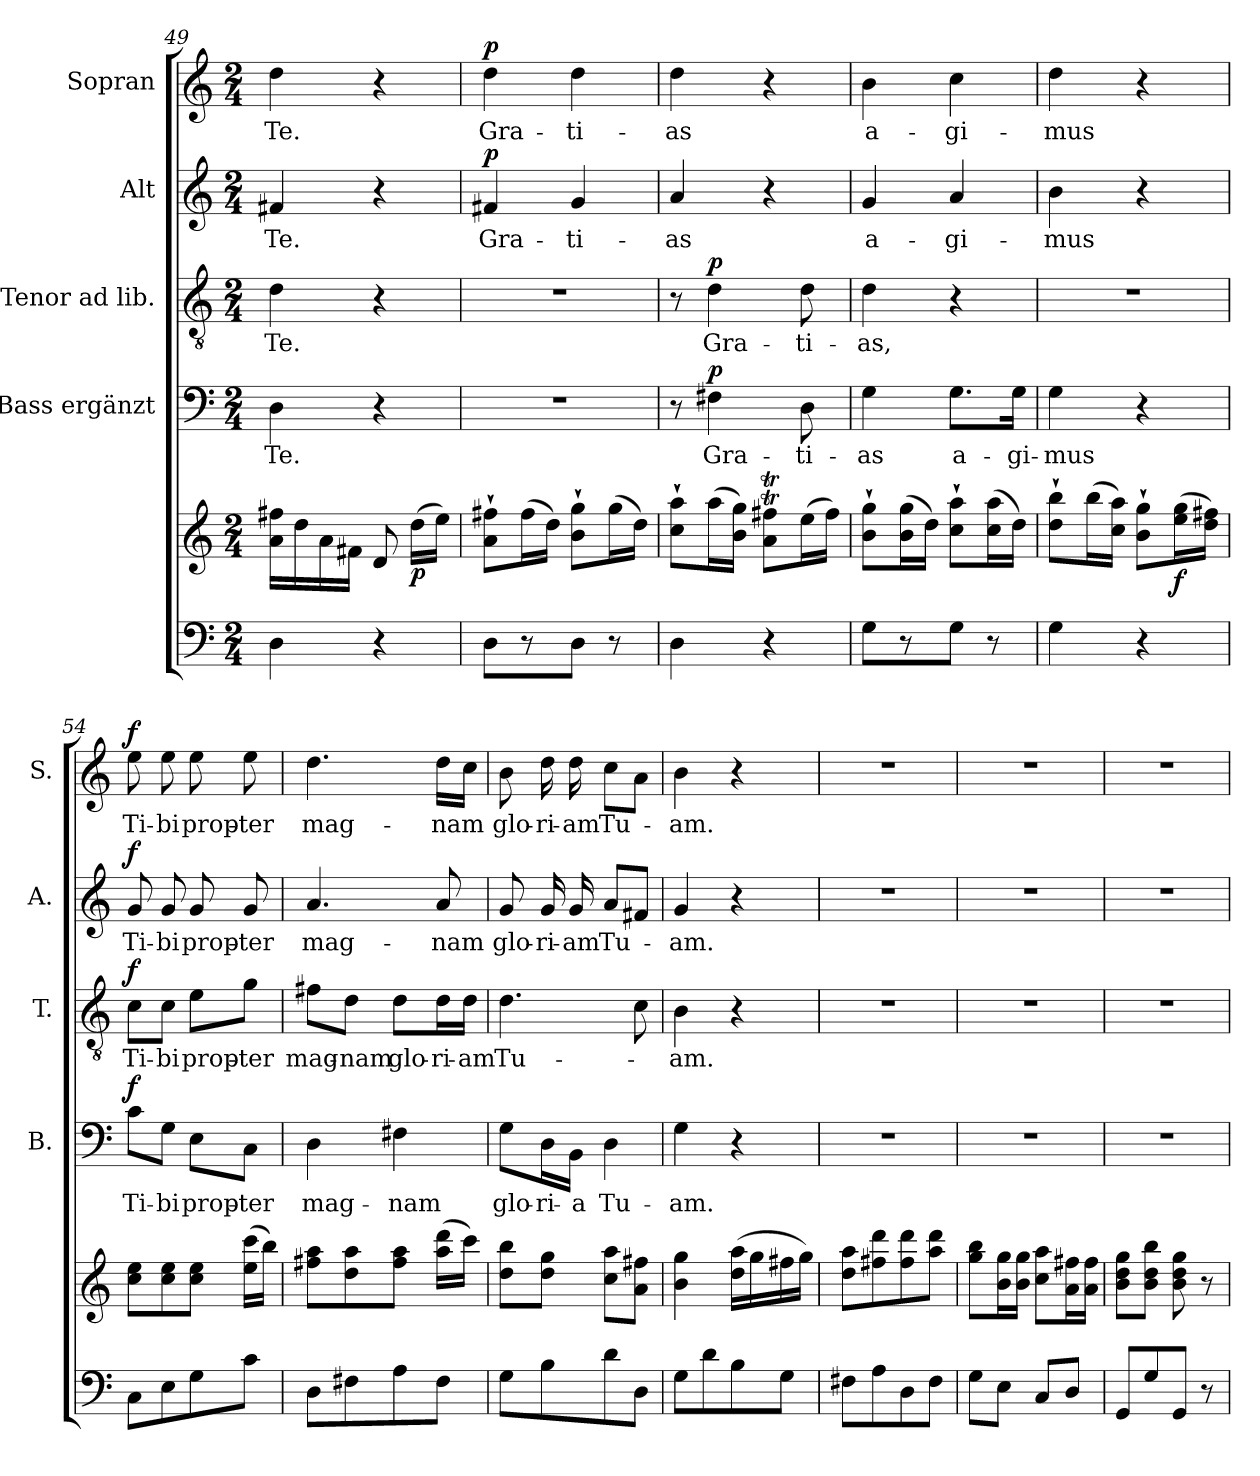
**kern	**kern	**dynam	**kern	**text	**dynam	**kern	**text	**dynam	**kern	**text	**dynam	**kern	**text	**dynam
*part5	*part5	*part5	*part4	*part4	*part4	*part3	*part3	*part3	*part2	*part2	*part2	*part1	*part1	*part1
*staff6	*staff5	*staff5/6	*staff4	*staff4	*staff4	*staff3	*staff3	*staff3	*staff2	*staff2	*staff2	*staff1	*staff1	*staff1
*	*	*	*I"Bass ergänzt	*	*	*I"Tenor ad lib.	*	*	*I"Alt	*	*	*I"Sopran	*	*
*	*	*	*I'B.	*	*	*I'T.	*	*	*I'A.	*	*	*I'S.	*	*
*clefF4	*clefG2	*	*clefF4	*	*	*clefGv2	*	*	*clefG2	*	*	*clefG2	*	*
*k[]	*k[]	*	*k[]	*	*	*k[]	*	*	*k[]	*	*	*k[]	*	*
*C:	*C:	*	*C:	*	*	*C:	*	*	*C:	*	*	*C:	*	*
*M2/4	*M2/4	*	*M2/4	*	*	*M2/4	*	*	*M2/4	*	*	*M2/4	*	*
=49	=49	=49	=49	=49	=49	=49	=49	=49	=49	=49	=49	=49	=49	=49
!	!	!	!	!LO:LY:b	!	!	!LO:LY:b	!	!	!LO:LY:b	!	!	!LO:LY:b	!
4D\	16a\ 16ff#X\LL	.	4D\	Te.	.	4d\	Te.	.	4f#X/	Te.	.	4dd\	Te.	.
.	16dd\	.	.	.	.	.	.	.	.	.	.	.	.	.
.	16a\	.	.	.	.	.	.	.	.	.	.	.	.	.
.	16f#X\JJ	.	.	.	.	.	.	.	.	.	.	.	.	.
4r	8d/	.	4r	.	.	4r	.	.	4r	.	.	4r	.	.
!	!	!LO:DY:b	!	!	!	!	!	!	!	!	!	!	!	!
.	(>16dd\LL	p	.	.	.	.	.	.	.	.	.	.	.	.
.	16ee\JJ)	.	.	.	.	.	.	.	.	.	.	.	.	.
=50	=50	=50	=50	=50	=50	=50	=50	=50	=50	=50	=50	=50	=50	=50
!	!	!	!	!	!	!	!	!	!	!LO:LY:b	!LO:DY:a	!	!LO:LY:b	!LO:DY:a
8D\L	8a\`> 8ff#X\`>L	.	2r	.	.	2r	.	.	4f#X/	Gra-	p	4dd\	Gra-	p
8r	(>16ff#\L	.	.	.	.	.	.	.	.	.	.	.	.	.
.	16dd\JJ)	.	.	.	.	.	.	.	.	.	.	.	.	.
!	!	!	!	!	!	!	!	!	!	!LO:LY:b	!	!	!LO:LY:b	!
8D\J	8b\`> 8gg\`>L	.	.	.	.	.	.	.	4g/	-ti-	.	4dd\	-ti-	.
8r	(>16gg\L	.	.	.	.	.	.	.	.	.	.	.	.	.
.	16dd\JJ)	.	.	.	.	.	.	.	.	.	.	.	.	.
!!LO:PB:g=z
=51	=51	=51	=51	=51	=51	=51	=51	=51	=51	=51	=51	=51	=51	=51
!	!	!	!	!	!	!	!	!	!	!LO:LY:b	!	!	!LO:LY:b	!
4D\	8cc\`> 8aa\`>L	.	8r	.	.	8r	.	.	4a/	-as	.	4dd\	-as	.
!	!	!	!	!LO:LY:b	!LO:DY:a	!	!LO:LY:b	!LO:DY:a	!	!	!	!	!	!
.	(>16aa\L	.	4F#X\	Gra-	p	4d\	Gra-	p	.	.	.	.	.	.
.	16b\ 16gg\JJ)	.	.	.	.	.	.	.	.	.	.	.	.	.
4r	8a\T 8ff#X\TL	.	.	.	.	.	.	.	4r	.	.	4r	.	.
!	!	!	!	!LO:LY:b	!	!	!LO:LY:b	!	!	!	!	!	!	!
.	(>16ee\L	.	8D\	-ti-	.	8d\	-ti-	.	.	.	.	.	.	.
.	16ff#\JJ)	.	.	.	.	.	.	.	.	.	.	.	.	.
=52	=52	=52	=52	=52	=52	=52	=52	=52	=52	=52	=52	=52	=52	=52
!	!	!	!	!LO:LY:b	!	!	!LO:LY:b	!	!	!LO:LY:b	!	!	!LO:LY:b	!
8G\L	8b\`> 8gg\`>L	.	4G\	-as	.	4d\	-as,	.	4g/	a-	.	4b\	a-	.
8r	(>16b\ 16gg\L	.	.	.	.	.	.	.	.	.	.	.	.	.
.	16dd\JJ)	.	.	.	.	.	.	.	.	.	.	.	.	.
!	!	!	!	!LO:LY:b	!	!	!	!	!	!LO:LY:b	!	!	!LO:LY:b	!
8G\J	8cc\`> 8aa\`>L	.	8.G\L	a-	.	4r	.	.	4a/	-gi-	.	4cc\	-gi-	.
8r	(>16cc\ 16aa\L	.	.	.	.	.	.	.	.	.	.	.	.	.
!	!	!	!	!LO:LY:b	!	!	!	!	!	!	!	!	!	!
.	16dd\JJ)	.	16G\Jk	-gi-	.	.	.	.	.	.	.	.	.	.
=53	=53	=53	=53	=53	=53	=53	=53	=53	=53	=53	=53	=53	=53	=53
!	!	!	!	!LO:LY:b	!	!	!	!	!	!LO:LY:b	!	!	!LO:LY:b	!
4G\	8dd\`> 8bb\`>L	.	4G\	-mus	.	2r	.	.	4b\	-mus	.	4dd\	-mus	.
.	(>16bb\L	.	.	.	.	.	.	.	.	.	.	.	.	.
.	16cc\ 16aa\JJ)	.	.	.	.	.	.	.	.	.	.	.	.	.
4r	8b\`> 8gg\`>L	.	4r	.	.	.	.	.	4r	.	.	4r	.	.
!	!	!LO:DY:b	!	!	!	!	!	!	!	!	!	!	!	!
.	(>16ee\ 16gg\L	f	.	.	.	.	.	.	.	.	.	.	.	.
.	16dd\ 16ff#X\JJ)	.	.	.	.	.	.	.	.	.	.	.	.	.
=54	=54	=54	=54	=54	=54	=54	=54	=54	=54	=54	=54	=54	=54	=54
!	!	!	!	!LO:LY:b	!LO:DY:a	!	!LO:LY:b	!LO:DY:a	!	!LO:LY:b	!LO:DY:a	!	!LO:LY:b	!LO:DY:a
8C\L	8cc\ 8ee\L	.	8c\L	Ti-	f	8c\L	Ti-	f	8g/	Ti-	f	8ee\	Ti-	f
!	!	!	!	!LO:LY:b	!	!	!LO:LY:b	!	!	!LO:LY:b	!	!	!LO:LY:b	!
8E\	8cc\ 8ee\	.	8G\J	-bi	.	8c\J	-bi	.	8g/	-bi	.	8ee\	-bi	.
!	!	!	!	!LO:LY:b	!	!	!LO:LY:b	!	!	!LO:LY:b	!	!	!LO:LY:b	!
8G\	8cc\ 8ee\J	.	8E\L	prop-	.	8e\L	prop-	.	8g/	prop-	.	8ee\	prop-	.
!	!	!	!	!LO:LY:b	!	!	!LO:LY:b	!	!	!LO:LY:b	!	!	!LO:LY:b	!
8c\J	(>16ee\ 16ccc\LL	.	8C\J	-ter	.	8g\J	-ter	.	8g/	-ter	.	8ee\	-ter	.
.	16bb\JJ)	.	.	.	.	.	.	.	.	.	.	.	.	.
=55	=55	=55	=55	=55	=55	=55	=55	=55	=55	=55	=55	=55	=55	=55
!	!	!	!	!LO:LY:b	!	!	!LO:LY:b	!	!	!LO:LY:b	!	!	!LO:LY:b	!
8D\L	8ff#X\ 8aa\L	.	4D\	mag-	.	8f#X\L	mag-	.	4.a/	mag-	.	4.dd\	mag-	.
!	!	!	!	!	!	!	!LO:LY:b	!	!	!	!	!	!	!
8F#X\	8dd\ 8aa\	.	.	.	.	8d\J	-nam	.	.	.	.	.	.	.
!	!	!	!	!LO:LY:b	!	!	!LO:LY:b	!	!	!	!	!	!	!
8A\	8ff#\ 8aa\J	.	4F#X\	-nam	.	8d\L	glo-	.	.	.	.	.	.	.
!	!	!	!	!	!	!	!LO:LY:b	!	!	!LO:LY:b	!	!	!LO:LY:b	!
8F#\J	(>16aa\ 16ddd\LL	.	.	.	.	16d\L	-ri-	.	8a/	-nam	.	16dd\LL	-nam	.
!	!	!	!	!	!	!	!LO:LY:b	!	!	!	!	!	!	!
.	16ccc\JJ)	.	.	.	.	16d\JJ	-am	.	.	.	.	16cc\JJ	.	.
!!LO:LB:g=z
=56	=56	=56	=56	=56	=56	=56	=56	=56	=56	=56	=56	=56	=56	=56
!	!	!	!	!LO:LY:b	!	!	!LO:LY:b	!	!	!LO:LY:b	!	!	!LO:LY:b	!
8G\L	8dd\ 8bb\L	.	8G\L	glo-	.	4.d\	Tu-	.	8g/	glo-	.	8b\	glo-	.
!	!	!	!	!LO:LY:b	!	!	!	!	!	!LO:LY:b	!	!	!LO:LY:b	!
8B\	8dd\ 8gg\J	.	16D\L	-ri-	.	.	.	.	16g/	-ri-	.	16dd\	-ri-	.
!	!	!	!	!LO:LY:b	!	!	!	!	!	!LO:LY:b	!	!	!LO:LY:b	!
.	.	.	16BB\JJ	-a	.	.	.	.	16g/	-am	.	16dd\	-am	.
!	!	!	!	!LO:LY:b	!	!	!	!	!	!LO:LY:b	!	!	!LO:LY:b	!
8d\	8cc\ 8aa\L	.	4D\	Tu-	.	.	.	.	8a/L	Tu-	.	8cc\L	Tu-	.
8D\J	8a\ 8ff#X\J	.	.	.	.	8c\	.	.	8f#X/J	.	.	8a\J	.	.
=57	=57	=57	=57	=57	=57	=57	=57	=57	=57	=57	=57	=57	=57	=57
!	!	!	!	!LO:LY:b	!	!	!LO:LY:b	!	!	!LO:LY:b	!	!	!LO:LY:b	!
8G\L	4b\ 4gg\	.	4G\	-am.	.	4B\	-am.	.	4g/	-am.	.	4b\	-am.	.
8d\	.	.	.	.	.	.	.	.	.	.	.	.	.	.
8B\	(>16dd\ 16aa\LL	.	4r	.	.	4r	.	.	4r	.	.	4r	.	.
.	16gg\	.	.	.	.	.	.	.	.	.	.	.	.	.
8G\J	16ff#X\	.	.	.	.	.	.	.	.	.	.	.	.	.
.	16gg\JJ)	.	.	.	.	.	.	.	.	.	.	.	.	.
=58	=58	=58	=58	=58	=58	=58	=58	=58	=58	=58	=58	=58	=58	=58
8F#X\L	8dd\ 8aa\L	.	2r	.	.	2r	.	.	2r	.	.	2r	.	.
8A\	8ff#X\ 8ddd\	.	.	.	.	.	.	.	.	.	.	.	.	.
8D\	8ff#\ 8ddd\	.	.	.	.	.	.	.	.	.	.	.	.	.
8F#\J	8aa\ 8ddd\J	.	.	.	.	.	.	.	.	.	.	.	.	.
=59	=59	=59	=59	=59	=59	=59	=59	=59	=59	=59	=59	=59	=59	=59
8G\L	8gg\ 8bb\L	.	2r	.	.	2r	.	.	2r	.	.	2r	.	.
8E\J	16b\ 16gg\L	.	.	.	.	.	.	.	.	.	.	.	.	.
.	16b\ 16gg\JJ	.	.	.	.	.	.	.	.	.	.	.	.	.
8C/L	8cc\ 8aa\L	.	.	.	.	.	.	.	.	.	.	.	.	.
8D/J	16a\ 16ff#X\L	.	.	.	.	.	.	.	.	.	.	.	.	.
.	16a\ 16ff#\JJ	.	.	.	.	.	.	.	.	.	.	.	.	.
=60	=60	=60	=60	=60	=60	=60	=60	=60	=60	=60	=60	=60	=60	=60
8GG/L	8b\ 8dd\ 8gg\L	.	2r	.	.	2r	.	.	2r	.	.	2r	.	.
8G/	8b\ 8dd\ 8bb\J	.	.	.	.	.	.	.	.	.	.	.	.	.
8GG/J	8b\ 8dd\ 8gg\	.	.	.	.	.	.	.	.	.	.	.	.	.
8r	8r	.	.	.	.	.	.	.	.	.	.	.	.	.
=	=	=	=	=	=	=	=	=	=	=	=	=	=	=
*-	*-	*-	*-	*-	*-	*-	*-	*-	*-	*-	*-	*-	*-	*-
